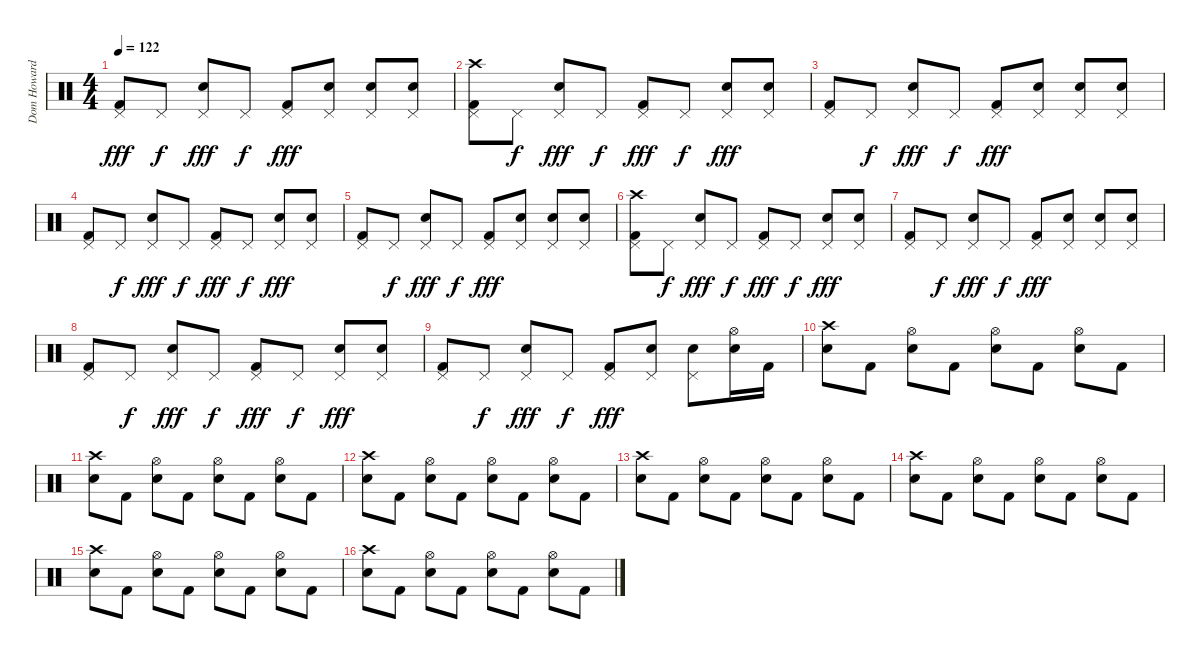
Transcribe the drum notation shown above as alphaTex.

\track ("Dom Howard" "Dom Howard") {instrument percussion}
\staff {score}
\articulation defaults
\ts (4 4)
\tempo 122
\clef neutral
\ks c
("Pedal Hi-Hat (hit)" "Kick (hit) 2").8{dy fff} "Pedal Hi-Hat (hit)".8{dy f} ("Pedal Hi-Hat (hit)" "Electric Snare (hit)").8{dy fff} "Pedal Hi-Hat (hit)".8{dy f} ("Pedal Hi-Hat (hit)" "Kick (hit) 2").8{dy fff} ("Pedal Hi-Hat (hit)" "Electric Snare (hit)").8 ("Pedal Hi-Hat (hit)" "Electric Snare (hit)").8 ("Pedal Hi-Hat (hit)" "Electric Snare (hit)").8 |
("Pedal Hi-Hat (hit)" "Crash high (hit)" "Kick (hit) 2").8 "Pedal Hi-Hat (hit)".8{dy f} ("Pedal Hi-Hat (hit)" "Electric Snare (hit)").8{dy fff} "Pedal Hi-Hat (hit)".8{dy f} ("Pedal Hi-Hat (hit)" "Kick (hit) 2").8{dy fff} "Pedal Hi-Hat (hit)".8{dy f} ("Pedal Hi-Hat (hit)" "Electric Snare (hit)").8{dy fff} ("Pedal Hi-Hat (hit)" "Electric Snare (hit)").8 |
("Pedal Hi-Hat (hit)" "Kick (hit) 2").8 "Pedal Hi-Hat (hit)".8{dy f} ("Pedal Hi-Hat (hit)" "Electric Snare (hit)").8{dy fff} "Pedal Hi-Hat (hit)".8{dy f} ("Pedal Hi-Hat (hit)" "Kick (hit) 2").8{dy fff} ("Pedal Hi-Hat (hit)" "Electric Snare (hit)").8 ("Pedal Hi-Hat (hit)" "Electric Snare (hit)").8 ("Pedal Hi-Hat (hit)" "Electric Snare (hit)").8 |
("Pedal Hi-Hat (hit)" "Kick (hit) 2").8 "Pedal Hi-Hat (hit)".8{dy f} ("Pedal Hi-Hat (hit)" "Electric Snare (hit)").8{dy fff} "Pedal Hi-Hat (hit)".8{dy f} ("Pedal Hi-Hat (hit)" "Kick (hit) 2").8{dy fff} "Pedal Hi-Hat (hit)".8{dy f} ("Pedal Hi-Hat (hit)" "Electric Snare (hit)").8{dy fff} ("Pedal Hi-Hat (hit)" "Electric Snare (hit)").8 |
("Pedal Hi-Hat (hit)" "Kick (hit) 2").8 "Pedal Hi-Hat (hit)".8{dy f} ("Pedal Hi-Hat (hit)" "Electric Snare (hit)").8{dy fff} "Pedal Hi-Hat (hit)".8{dy f} ("Pedal Hi-Hat (hit)" "Kick (hit) 2").8{dy fff} ("Pedal Hi-Hat (hit)" "Electric Snare (hit)").8 ("Pedal Hi-Hat (hit)" "Electric Snare (hit)").8 ("Pedal Hi-Hat (hit)" "Electric Snare (hit)").8 |
("Pedal Hi-Hat (hit)" "Crash high (hit)" "Kick (hit) 2").8 "Pedal Hi-Hat (hit)".8{dy f} ("Pedal Hi-Hat (hit)" "Electric Snare (hit)").8{dy fff} "Pedal Hi-Hat (hit)".8{dy f} ("Pedal Hi-Hat (hit)" "Kick (hit) 2").8{dy fff} "Pedal Hi-Hat (hit)".8{dy f} ("Pedal Hi-Hat (hit)" "Electric Snare (hit)").8{dy fff} ("Pedal Hi-Hat (hit)" "Electric Snare (hit)").8 |
("Pedal Hi-Hat (hit)" "Kick (hit) 2").8 "Pedal Hi-Hat (hit)".8{dy f} ("Pedal Hi-Hat (hit)" "Electric Snare (hit)").8{dy fff} "Pedal Hi-Hat (hit)".8{dy f} ("Pedal Hi-Hat (hit)" "Kick (hit) 2").8{dy fff} ("Pedal Hi-Hat (hit)" "Electric Snare (hit)").8 ("Pedal Hi-Hat (hit)" "Electric Snare (hit)").8 ("Pedal Hi-Hat (hit)" "Electric Snare (hit)").8 |
("Pedal Hi-Hat (hit)" "Kick (hit) 2").8 "Pedal Hi-Hat (hit)".8{dy f} ("Pedal Hi-Hat (hit)" "Electric Snare (hit)").8{dy fff} "Pedal Hi-Hat (hit)".8{dy f} ("Pedal Hi-Hat (hit)" "Kick (hit) 2").8{dy fff} "Pedal Hi-Hat (hit)".8{dy f} ("Pedal Hi-Hat (hit)" "Electric Snare (hit)").8{dy fff} ("Pedal Hi-Hat (hit)" "Electric Snare (hit)").8 |
("Pedal Hi-Hat (hit)" "Kick (hit) 2").8 "Pedal Hi-Hat (hit)".8{dy f} ("Pedal Hi-Hat (hit)" "Electric Snare (hit)").8{dy fff} "Pedal Hi-Hat (hit)".8{dy f} ("Pedal Hi-Hat (hit)" "Kick (hit) 2").8{dy fff} ("Pedal Hi-Hat (hit)" "Electric Snare (hit)").8 ("Pedal Hi-Hat (hit)" "Electric Snare (hit)").8 ("Hi-Hat (open)" "Electric Snare (hit)").16 "Kick (hit) 2".16 |
("Crash high (hit)" "Electric Snare (hit)").8 "Kick (hit) 2".8 ("Hi-Hat (open)" "Electric Snare (hit)").8 "Kick (hit) 2".8 ("Hi-Hat (open)" "Electric Snare (hit)").8 "Kick (hit) 2".8 ("Hi-Hat (open)" "Electric Snare (hit)").8 "Kick (hit) 2".8 |
("Crash high (hit)" "Electric Snare (hit)").8 "Kick (hit) 2".8 ("Hi-Hat (open)" "Electric Snare (hit)").8 "Kick (hit) 2".8 ("Hi-Hat (open)" "Electric Snare (hit)").8 "Kick (hit) 2".8 ("Hi-Hat (open)" "Electric Snare (hit)").8 "Kick (hit) 2".8 |
("Crash high (hit)" "Electric Snare (hit)").8 "Kick (hit) 2".8 ("Hi-Hat (open)" "Electric Snare (hit)").8 "Kick (hit) 2".8 ("Hi-Hat (open)" "Electric Snare (hit)").8 "Kick (hit) 2".8 ("Hi-Hat (open)" "Electric Snare (hit)").8 "Kick (hit) 2".8 |
("Crash high (hit)" "Electric Snare (hit)").8 "Kick (hit) 2".8 ("Hi-Hat (open)" "Electric Snare (hit)").8 "Kick (hit) 2".8 ("Hi-Hat (open)" "Electric Snare (hit)").8 "Kick (hit) 2".8 ("Hi-Hat (open)" "Electric Snare (hit)").8 "Kick (hit) 2".8 |
("Crash high (hit)" "Electric Snare (hit)").8 "Kick (hit) 2".8 ("Hi-Hat (open)" "Electric Snare (hit)").8 "Kick (hit) 2".8 ("Hi-Hat (open)" "Electric Snare (hit)").8 "Kick (hit) 2".8 ("Hi-Hat (open)" "Electric Snare (hit)").8 "Kick (hit) 2".8 |
("Crash high (hit)" "Electric Snare (hit)").8 "Kick (hit) 2".8 ("Hi-Hat (open)" "Electric Snare (hit)").8 "Kick (hit) 2".8 ("Hi-Hat (open)" "Electric Snare (hit)").8 "Kick (hit) 2".8 ("Hi-Hat (open)" "Electric Snare (hit)").8 "Kick (hit) 2".8 |
("Crash high (hit)" "Electric Snare (hit)").8 "Kick (hit) 2".8 ("Hi-Hat (open)" "Electric Snare (hit)").8 "Kick (hit) 2".8 ("Hi-Hat (open)" "Electric Snare (hit)").8 "Kick (hit) 2".8 ("Hi-Hat (open)" "Electric Snare (hit)").8 "Kick (hit) 2".8
